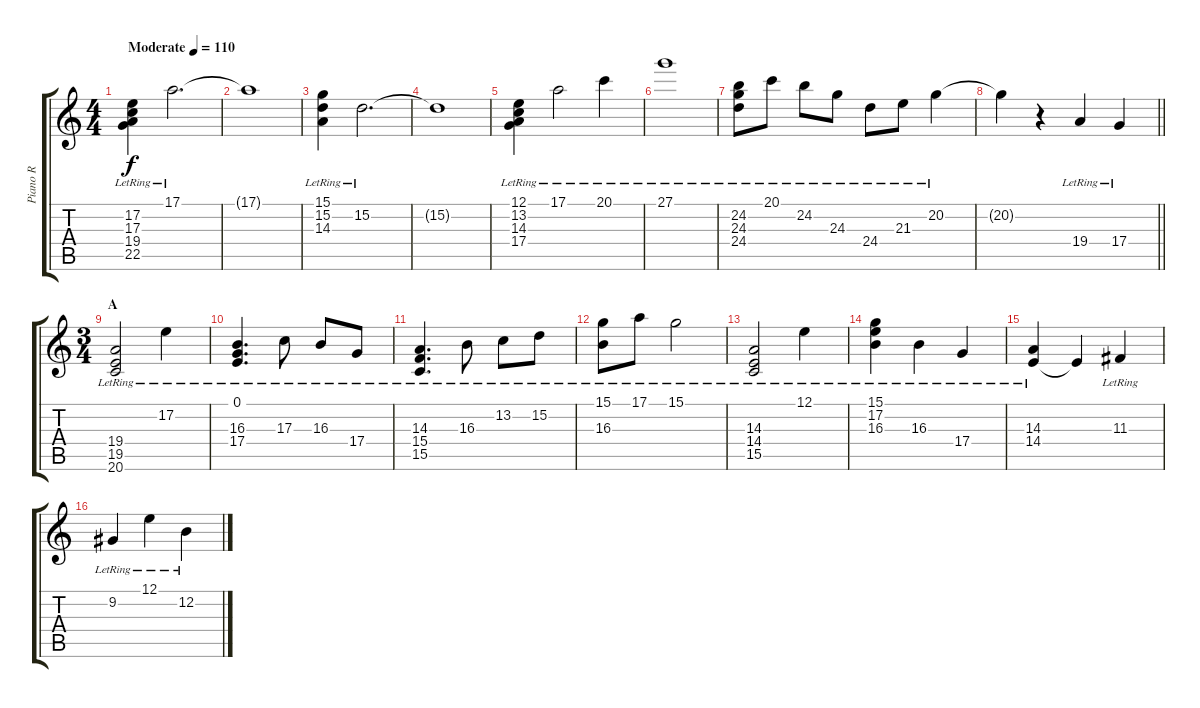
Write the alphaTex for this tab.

\track ("Piano R" "Piano R") {instrument acousticgrandpiano}
\staff {score tabs}
\tuning (E4 B3 G3 D3 A2 E2) {hide}
\ts (4 4)
\tempo (110 "Moderate")
\clef g2
\ks c
(17.2{lr} 17.3{lr} 19.4{lr} 22.5{lr}).4{dy f instrument acousticgrandpiano} 17.1{lr}.2{d} |
17.1{t}.1 |
(15.1{lr} 15.2{lr} 14.3{lr}).4 15.2{lr}.2{d} |
15.2{t}.1 |
(12.1{lr} 13.2{lr} 14.3{lr} 17.4{lr}).4 17.1{lr}.2 20.1{lr}.4 |
27.1{lr}.1 |
(24.2{lr} 24.3{lr} 24.4{lr}).8 20.1{lr}.8 24.2{lr}.8 24.3{lr}.8 24.4{lr}.8 21.3{lr}.8 20.2{lr}.4 |
\barLineRight lightlight
20.2{t}.4 r.4 19.4{lr}.4 17.4{lr}.4 |
\ts (3 4)
\section ("" "A")
(19.4{lr} 19.5{lr} 20.6{lr}).2 17.2{lr}.4 |
(0.1{lr} 16.3{lr} 17.4{lr}).4{d} 17.3{lr}.8 16.3{lr}.8 17.4{lr}.8 |
(14.3{lr} 15.4{lr} 15.5{lr}).4{d} 16.3{lr}.8 13.2{lr}.8 15.2{lr}.8 |
(15.1{lr} 16.3{lr}).8 17.1{lr}.8 15.1{lr}.2 |
(14.3{lr} 14.4{lr} 15.5{lr}).2 12.1{lr}.4 |
(15.1{lr} 17.2{lr} 16.3{lr}).4 16.3{lr}.4 17.4{lr}.4 |
(14.3{lr} 14.4{lr}).4 14.4{t}.4 11.3{lr}.4 |
9.2{lr}.4 12.1{lr}.4 12.2{lr}.4
